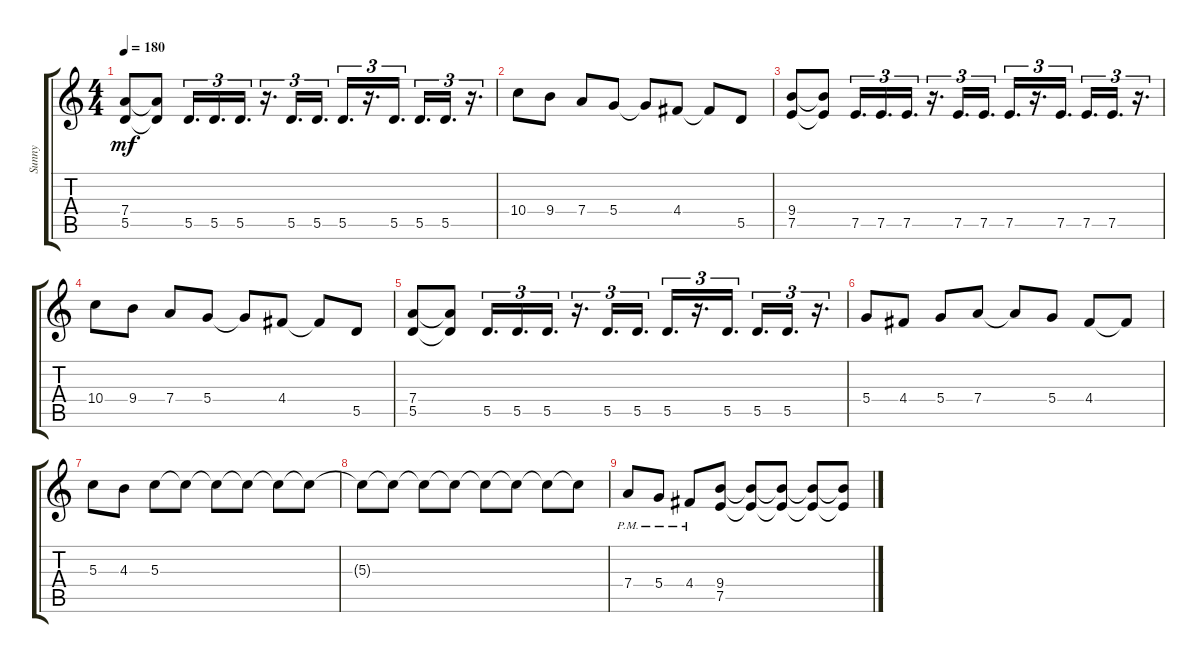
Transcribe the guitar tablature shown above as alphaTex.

\track ("Sunny" "Sunny") {instrument distortionguitar}
\staff {score tabs}
\tuning (E4 B3 G3 D3 A2 E2) {hide}
\ts (4 4)
\tempo 180
\clef g2
\ks c
(7.4 5.5).8{dy mf} (7.4{t} 5.5{t}).8 5.5.16{d tu (3 2)} 5.5.16{d tu (3 2)} 5.5.16{d tu (3 2)} r.16{d tu (3 2)} 5.5.16{d tu (3 2)} 5.5.16{d tu (3 2)} 5.5.16{d tu (3 2)} r.16{d tu (3 2)} 5.5.16{d tu (3 2)} 5.5.16{d tu (3 2)} 5.5.16{d tu (3 2)} r.16{d tu (3 2)} |
10.4.8 9.4.8 7.4.8 5.4.8 5.4{t}.8 4.4.8 4.4{t}.8 5.5.8 |
(9.4 7.5).8 (9.4{t} 7.5{t}).8 7.5.16{d tu (3 2)} 7.5.16{d tu (3 2)} 7.5.16{d tu (3 2)} r.16{d tu (3 2)} 7.5.16{d tu (3 2)} 7.5.16{d tu (3 2)} 7.5.16{d tu (3 2)} r.16{d tu (3 2)} 7.5.16{d tu (3 2)} 7.5.16{d tu (3 2)} 7.5.16{d tu (3 2)} r.16{d tu (3 2)} |
10.4.8 9.4.8 7.4.8 5.4.8 5.4{t}.8 4.4.8 4.4{t}.8 5.5.8 |
(7.4 5.5).8 (7.4{t} 5.5{t}).8 5.5.16{d tu (3 2)} 5.5.16{d tu (3 2)} 5.5.16{d tu (3 2)} r.16{d tu (3 2)} 5.5.16{d tu (3 2)} 5.5.16{d tu (3 2)} 5.5.16{d tu (3 2)} r.16{d tu (3 2)} 5.5.16{d tu (3 2)} 5.5.16{d tu (3 2)} 5.5.16{d tu (3 2)} r.16{d tu (3 2)} |
5.4.8 4.4.8 5.4.8 7.4.8 7.4{t}.8 5.4.8 4.4.8 4.4{t}.8 |
5.3.8 4.3.8 5.3.8 5.3{t}.8 5.3{t}.8 5.3{t}.8 5.3{t}.8 5.3{t}.8 |
5.3{t}.8 5.3{t}.8 5.3{t}.8 5.3{t}.8 5.3{t}.8 5.3{t}.8 5.3{t}.8 5.3{t}.8 |
7.4{pm}.8 5.4{pm}.8 4.4{pm}.8 (9.4 7.5).8 (9.4{t} 7.5{t}).8 (9.4{t} 7.5{t}).8 (9.4{t} 7.5{t}).8 (9.4{t} 7.5{t}).8
